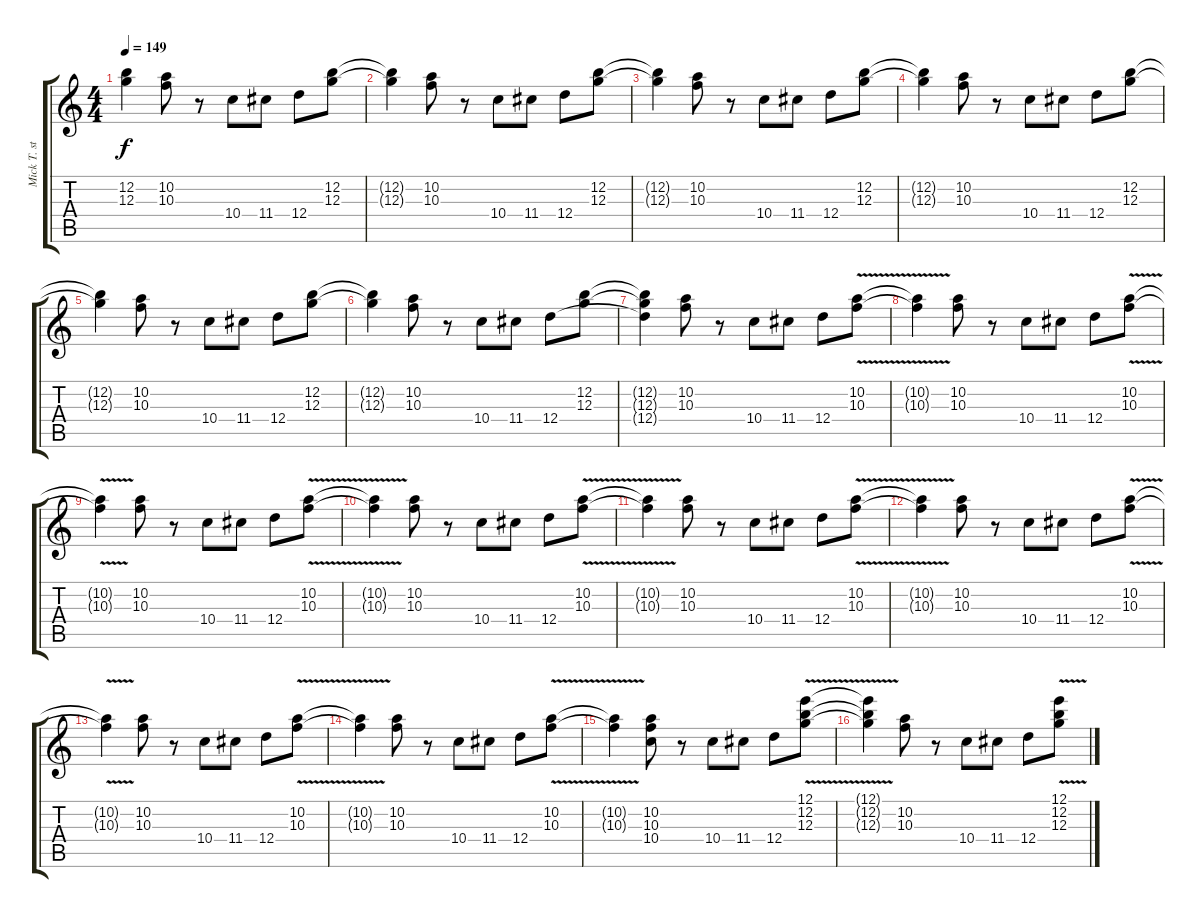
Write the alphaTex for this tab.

\track ("Mick T. standard" "Mick T. st") {instrument electricguitarjazz}
\staff {score tabs}
\tuning (E4 B3 G3 D3 A2 E2) {hide}
\ts (4 4)
\tempo 149
\clef g2
\ks c
(12.2{t} 12.3{t}).4{dy f} (10.2 10.3).8 r.8 10.4.8 11.4.8 12.4.8 (12.2 12.3).8 |
(12.2{t} 12.3{t}).4 (10.2 10.3).8 r.8 10.4.8 11.4.8 12.4.8 (12.2 12.3).8 |
(12.2{t} 12.3{t}).4 (10.2 10.3).8 r.8 10.4.8 11.4.8 12.4.8 (12.2 12.3).8 |
(12.2{t} 12.3{t}).4 (10.2 10.3).8 r.8 10.4.8 11.4.8 12.4.8 (12.2 12.3).8 |
(12.2{t} 12.3{t}).4 (10.2 10.3).8 r.8 10.4.8 11.4.8 12.4.8 (12.2 12.3).8 |
(12.2{t} 12.3{t}).4 (10.2 10.3).8 r.8 10.4.8 11.4.8 12.4.8 (12.2 12.3).8 |
(12.2{t} 12.3{t} 12.4{t}).4 (10.2 10.3).8 r.8 10.4.8 11.4.8 12.4.8 (10.2{v} 10.3{v}).8 |
(10.2{t} 10.3{t}).4 (10.2 10.3).8 r.8 10.4.8 11.4.8 12.4.8 (10.2{v} 10.3{v}).8 |
(10.2{t} 10.3{t}).4 (10.2 10.3).8 r.8 10.4.8 11.4.8 12.4.8 (10.2{v} 10.3{v}).8 |
(10.2{t} 10.3{t}).4 (10.2 10.3).8 r.8 10.4.8 11.4.8 12.4.8 (10.2{v} 10.3{v}).8 |
(10.2{t} 10.3{t}).4 (10.2 10.3).8 r.8 10.4.8 11.4.8 12.4.8 (10.2{v} 10.3{v}).8 |
(10.2{t} 10.3{t}).4 (10.2 10.3).8 r.8 10.4.8 11.4.8 12.4.8 (10.2{v} 10.3{v}).8 |
(10.2{t} 10.3{t}).4 (10.2 10.3).8 r.8 10.4.8 11.4.8 12.4.8 (10.2{v} 10.3{v}).8 |
(10.2{t} 10.3{t}).4 (10.2 10.3).8 r.8 10.4.8 11.4.8 12.4.8 (10.2{v} 10.3{v}).8 |
(10.2{t} 10.3{t}).4 (10.2 10.3 10.4).8 r.8 10.4.8 11.4.8 12.4.8 (12.1{v} 12.2{v} 12.3{v}).8 |
(12.1{t} 12.2{t} 12.3{t}).4 (10.2 10.3).8 r.8 10.4.8 11.4.8 12.4.8 (12.1{v} 12.2{v} 12.3{v}).8
